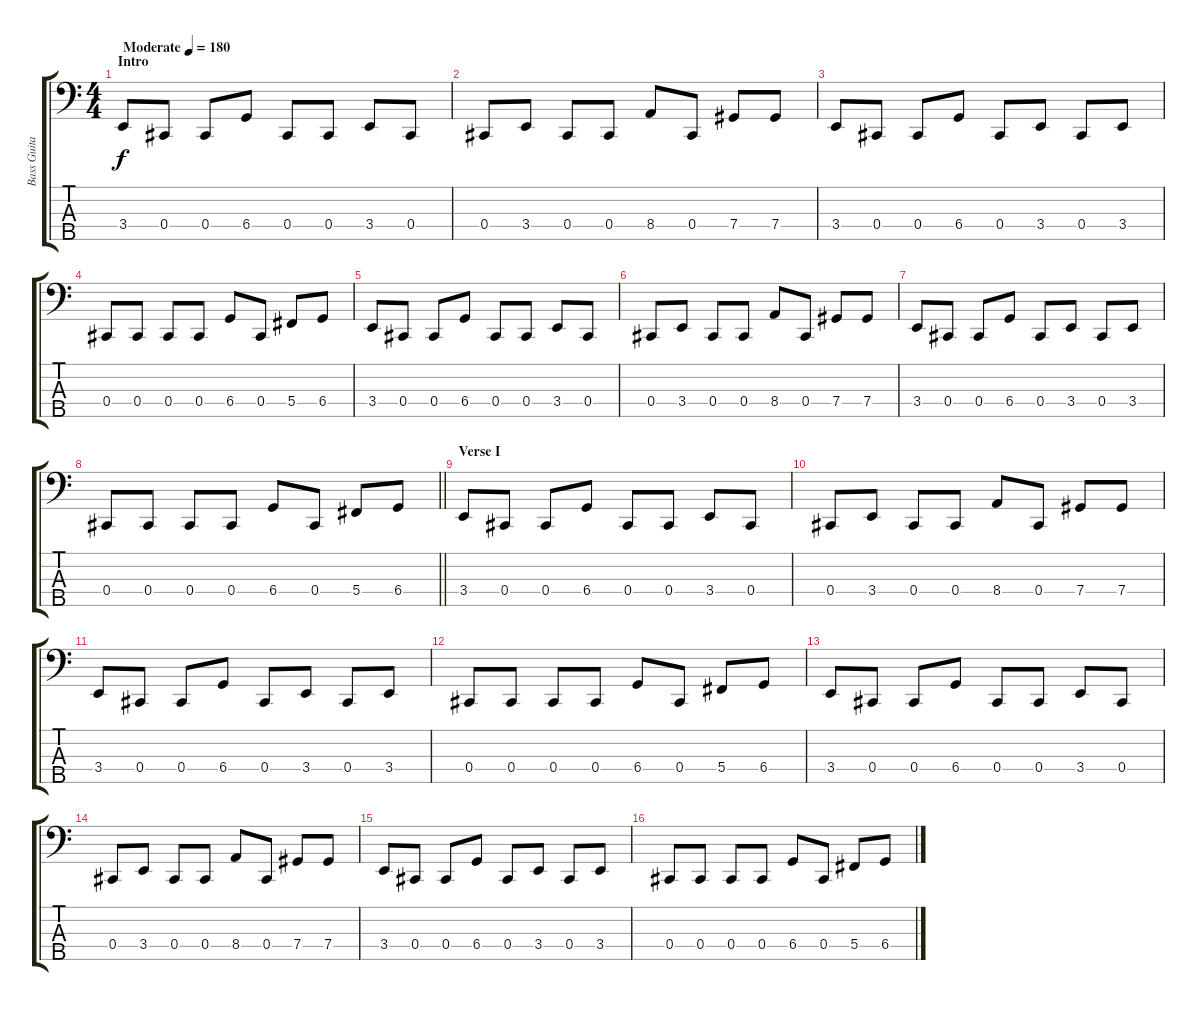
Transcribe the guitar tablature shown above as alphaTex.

\track ("Bass Guitar" "Bass Guita") {instrument electricbasspick}
\staff {score tabs}
\tuning (Gb2 Db2 Ab1 Db1 Bb0) {hide}
\ts (4 4)
\section ("" "Intro")
\tempo (180 "Moderate")
\clef f4
\ks c
3.4.8{dy f instrument electricbasspick} 0.4.8 0.4.8 6.4.8 0.4.8 0.4.8 3.4.8 0.4.8 |
0.4.8 3.4.8 0.4.8 0.4.8 8.4.8 0.4.8 7.4.8 7.4.8 |
3.4.8 0.4.8 0.4.8 6.4.8 0.4.8 3.4.8 0.4.8 3.4.8 |
0.4.8 0.4.8 0.4.8 0.4.8 6.4.8 0.4.8 5.4.8 6.4.8 |
3.4.8 0.4.8 0.4.8 6.4.8 0.4.8 0.4.8 3.4.8 0.4.8 |
0.4.8 3.4.8 0.4.8 0.4.8 8.4.8 0.4.8 7.4.8 7.4.8 |
3.4.8 0.4.8 0.4.8 6.4.8 0.4.8 3.4.8 0.4.8 3.4.8 |
\barLineRight lightlight
0.4.8 0.4.8 0.4.8 0.4.8 6.4.8 0.4.8 5.4.8 6.4.8 |
\section ("" "Verse I")
3.4.8 0.4.8 0.4.8 6.4.8 0.4.8 0.4.8 3.4.8 0.4.8 |
0.4.8 3.4.8 0.4.8 0.4.8 8.4.8 0.4.8 7.4.8 7.4.8 |
3.4.8 0.4.8 0.4.8 6.4.8 0.4.8 3.4.8 0.4.8 3.4.8 |
0.4.8 0.4.8 0.4.8 0.4.8 6.4.8 0.4.8 5.4.8 6.4.8 |
3.4.8 0.4.8 0.4.8 6.4.8 0.4.8 0.4.8 3.4.8 0.4.8 |
0.4.8 3.4.8 0.4.8 0.4.8 8.4.8 0.4.8 7.4.8 7.4.8 |
3.4.8 0.4.8 0.4.8 6.4.8 0.4.8 3.4.8 0.4.8 3.4.8 |
0.4.8 0.4.8 0.4.8 0.4.8 6.4.8 0.4.8 5.4.8 6.4.8
